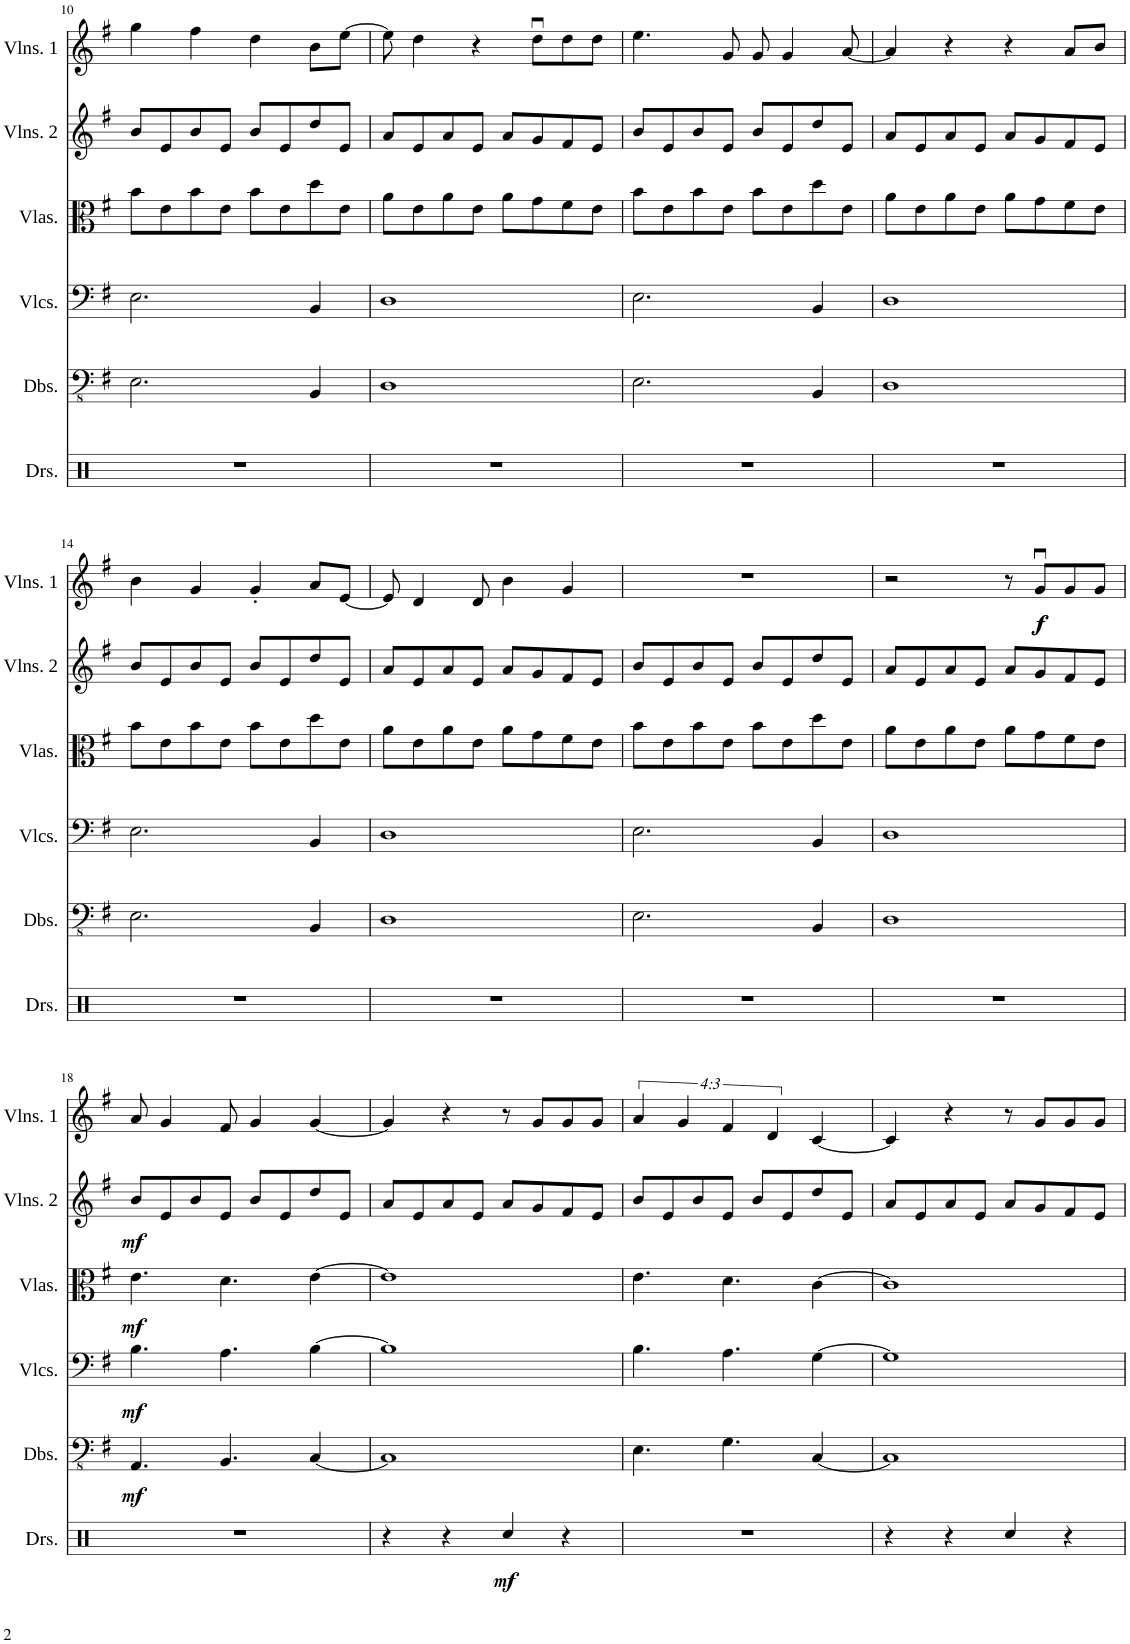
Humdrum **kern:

**kern	**dynam	**kern	**dynam	**kern	**dynam	**kern	**dynam	**kern	**dynam	**kern	**dynam
*part6	*part6	*part5	*part5	*part4	*part4	*part3	*part3	*part2	*part2	*part1	*part1
*staff6	*staff6	*staff5	*staff5	*staff4	*staff4	*staff3	*staff3	*staff2	*staff2	*staff1	*staff1
*I"Drumset	*	*I"Double Basses	*	*I"Violoncellos	*	*I"Violas	*	*I"Violins 2	*	*I"Violins 1	*
*I'Drs.	*	*I'Dbs.	*	*I'Vlcs.	*	*I'Vlas.	*	*I'Vlns. 2	*	*I'Vlns. 1	*
!!LO:PB:g=z
*clefX	*	*clefFv4	*	*clefF4	*	*clefC3	*	*clefG2	*	*clefG2	*
*k[]	*	*k[f#]	*	*k[f#]	*	*k[f#]	*	*k[f#]	*	*k[f#]	*
*M4/4	*	*M4/4	*	*M4/4	*	*M4/4	*	*M4/4	*	*M4/4	*
=10	=10	=10	=10	=10	=10	=10	=10	=10	=10	=10	=10
1r	.	2.EE\	.	2.E\	.	8b\L	.	8b/L	.	4gg\	.
.	.	.	.	.	.	8e\	.	8e/	.	.	.
.	.	.	.	.	.	8b\	.	8b/	.	4ff#\	.
.	.	.	.	.	.	8e\J	.	8e/J	.	.	.
.	.	.	.	.	.	8b\L	.	8b/L	.	4dd\	.
.	.	.	.	.	.	8e\	.	8e/	.	.	.
.	.	4BBB/	.	4BB/	.	8dd\	.	8dd/	.	8b\L	.
.	.	.	.	.	.	8e\J	.	8e/J	.	[8ee\J	.
=11	=11	=11	=11	=11	=11	=11	=11	=11	=11	=11	=11
1r	.	1DD	.	1D	.	8a\L	.	8a/L	.	8ee\]	.
.	.	.	.	.	.	8e\	.	8e/	.	4dd\	.
.	.	.	.	.	.	8a\	.	8a/	.	.	.
.	.	.	.	.	.	8e\J	.	8e/J	.	4r	.
.	.	.	.	.	.	8a\L	.	8a/L	.	.	.
.	.	.	.	.	.	8g\	.	8g/	.	8ddu\L	.
.	.	.	.	.	.	8f#\	.	8f#/	.	8dd\	.
.	.	.	.	.	.	8e\J	.	8e/J	.	8dd\J	.
=12	=12	=12	=12	=12	=12	=12	=12	=12	=12	=12	=12
1r	.	2.EE\	.	2.E\	.	8b\L	.	8b/L	.	4.ee\	.
.	.	.	.	.	.	8e\	.	8e/	.	.	.
.	.	.	.	.	.	8b\	.	8b/	.	.	.
.	.	.	.	.	.	8e\J	.	8e/J	.	8g/	.
.	.	.	.	.	.	8b\L	.	8b/L	.	8g/	.
.	.	.	.	.	.	8e\	.	8e/	.	4g/	.
.	.	4BBB/	.	4BB/	.	8dd\	.	8dd/	.	.	.
.	.	.	.	.	.	8e\J	.	8e/J	.	[8a/	.
=13	=13	=13	=13	=13	=13	=13	=13	=13	=13	=13	=13
1r	.	1DD	.	1D	.	8a\L	.	8a/L	.	4a/]	.
.	.	.	.	.	.	8e\	.	8e/	.	.	.
.	.	.	.	.	.	8a\	.	8a/	.	4r	.
.	.	.	.	.	.	8e\J	.	8e/J	.	.	.
.	.	.	.	.	.	8a\L	.	8a/L	.	4r	.
.	.	.	.	.	.	8g\	.	8g/	.	.	.
.	.	.	.	.	.	8f#\	.	8f#/	.	8a/L	.
.	.	.	.	.	.	8e\J	.	8e/J	.	8b/J	.
!!LO:LB:g=z
=14	=14	=14	=14	=14	=14	=14	=14	=14	=14	=14	=14
1r	.	2.EE\	.	2.E\	.	8b\L	.	8b/L	.	4b\	.
.	.	.	.	.	.	8e\	.	8e/	.	.	.
.	.	.	.	.	.	8b\	.	8b/	.	4g/	.
.	.	.	.	.	.	8e\J	.	8e/J	.	.	.
.	.	.	.	.	.	8b\L	.	8b/L	.	4g'/	.
.	.	.	.	.	.	8e\	.	8e/	.	.	.
.	.	4BBB/	.	4BB/	.	8dd\	.	8dd/	.	8a/L	.
.	.	.	.	.	.	8e\J	.	8e/J	.	[8e/J	.
=15	=15	=15	=15	=15	=15	=15	=15	=15	=15	=15	=15
1r	.	1DD	.	1D	.	8a\L	.	8a/L	.	8e/]	.
.	.	.	.	.	.	8e\	.	8e/	.	4d/	.
.	.	.	.	.	.	8a\	.	8a/	.	.	.
.	.	.	.	.	.	8e\J	.	8e/J	.	8d/	.
.	.	.	.	.	.	8a\L	.	8a/L	.	4b\	.
.	.	.	.	.	.	8g\	.	8g/	.	.	.
.	.	.	.	.	.	8f#\	.	8f#/	.	4g/	.
.	.	.	.	.	.	8e\J	.	8e/J	.	.	.
=16	=16	=16	=16	=16	=16	=16	=16	=16	=16	=16	=16
1r	.	2.EE\	.	2.E\	.	8b\L	.	8b/L	.	1r	.
.	.	.	.	.	.	8e\	.	8e/	.	.	.
.	.	.	.	.	.	8b\	.	8b/	.	.	.
.	.	.	.	.	.	8e\J	.	8e/J	.	.	.
.	.	.	.	.	.	8b\L	.	8b/L	.	.	.
.	.	.	.	.	.	8e\	.	8e/	.	.	.
.	.	4BBB/	.	4BB/	.	8dd\	.	8dd/	.	.	.
.	.	.	.	.	.	8e\J	.	8e/J	.	.	.
=17	=17	=17	=17	=17	=17	=17	=17	=17	=17	=17	=17
1r	.	1DD	.	1D	.	8a\L	.	8a/L	.	2r	.
.	.	.	.	.	.	8e\	.	8e/	.	.	.
.	.	.	.	.	.	8a\	.	8a/	.	.	.
.	.	.	.	.	.	8e\J	.	8e/J	.	.	.
.	.	.	.	.	.	8a\L	.	8a/L	.	8r	.
!	!	!	!	!	!	!	!	!	!	!	!LO:DY:b
!	!	!	!	!	!	!	!	!	!	!	!LO:DY:n=1:b
.	.	.	.	.	.	8g\	.	8g/	.	8gu/L	f f
.	.	.	.	.	.	8f#\	.	8f#/	.	8g/	.
.	.	.	.	.	.	8e\J	.	8e/J	.	8g/J	.
!!LO:LB:g=z
=18	=18	=18	=18	=18	=18	=18	=18	=18	=18	=18	=18
!	!	!	!LO:DY:b	!	!LO:DY:b	!	!LO:DY:b	!	!LO:DY:b	!	!
1r	.	4.AAA/	mf	4.B\	mf	4.e\	mf	8b/L	mf	8a/	.
.	.	.	.	.	.	.	.	8e/	.	4g/	.
.	.	.	.	.	.	.	.	8b/	.	.	.
.	.	4.BBB/	.	4.A\	.	4.d\	.	8e/J	.	8f#/	.
.	.	.	.	.	.	.	.	8b/L	.	4g/	.
.	.	.	.	.	.	.	.	8e/	.	.	.
.	.	[4CC/	.	[4B\	.	[4e\	.	8dd/	.	[4g/	.
.	.	.	.	.	.	.	.	8e/J	.	.	.
=19	=19	=19	=19	=19	=19	=19	=19	=19	=19	=19	=19
4r	.	1CC]	.	1B]	.	1e]	.	8a/L	.	4g/]	.
.	.	.	.	.	.	.	.	8e/	.	.	.
4r	.	.	.	.	.	.	.	8a/	.	4r	.
.	.	.	.	.	.	.	.	8e/J	.	.	.
!	!LO:DY:b	!	!	!	!	!	!	!	!	!	!
4Rcc/	mf	.	.	.	.	.	.	8a/L	.	8r	.
.	.	.	.	.	.	.	.	8g/	.	8g/L	.
4r	.	.	.	.	.	.	.	8f#/	.	8g/	.
.	.	.	.	.	.	.	.	8e/J	.	8g/J	.
=20	=20	=20	=20	=20	=20	=20	=20	=20	=20	=20	=20
1r	.	4.EE\	.	4.B\	.	4.e\	.	8b/L	.	16%3a/	.
.	.	.	.	.	.	.	.	8e/	.	.	.
.	.	.	.	.	.	.	.	.	.	16%3g/	.
.	.	.	.	.	.	.	.	8b/	.	.	.
.	.	4.GG\	.	4.A\	.	4.d\	.	8e/J	.	16%3f#/	.
.	.	.	.	.	.	.	.	8b/L	.	.	.
.	.	.	.	.	.	.	.	.	.	16%3d/	.
.	.	.	.	.	.	.	.	8e/	.	.	.
.	.	[4CC/	.	[4G\	.	[4c\	.	8dd/	.	[4c/	.
.	.	.	.	.	.	.	.	8e/J	.	.	.
=21	=21	=21	=21	=21	=21	=21	=21	=21	=21	=21	=21
4r	.	1CC]	.	1G]	.	1c]	.	8a/L	.	4c/]	.
.	.	.	.	.	.	.	.	8e/	.	.	.
4r	.	.	.	.	.	.	.	8a/	.	4r	.
.	.	.	.	.	.	.	.	8e/J	.	.	.
4Rcc/	.	.	.	.	.	.	.	8a/L	.	8r	.
.	.	.	.	.	.	.	.	8g/	.	8g/L	.
4r	.	.	.	.	.	.	.	8f#/	.	8g/	.
.	.	.	.	.	.	.	.	8e/J	.	8g/J	.
=	=	=	=	=	=	=	=	=	=	=	=
*-	*-	*-	*-	*-	*-	*-	*-	*-	*-	*-	*-
